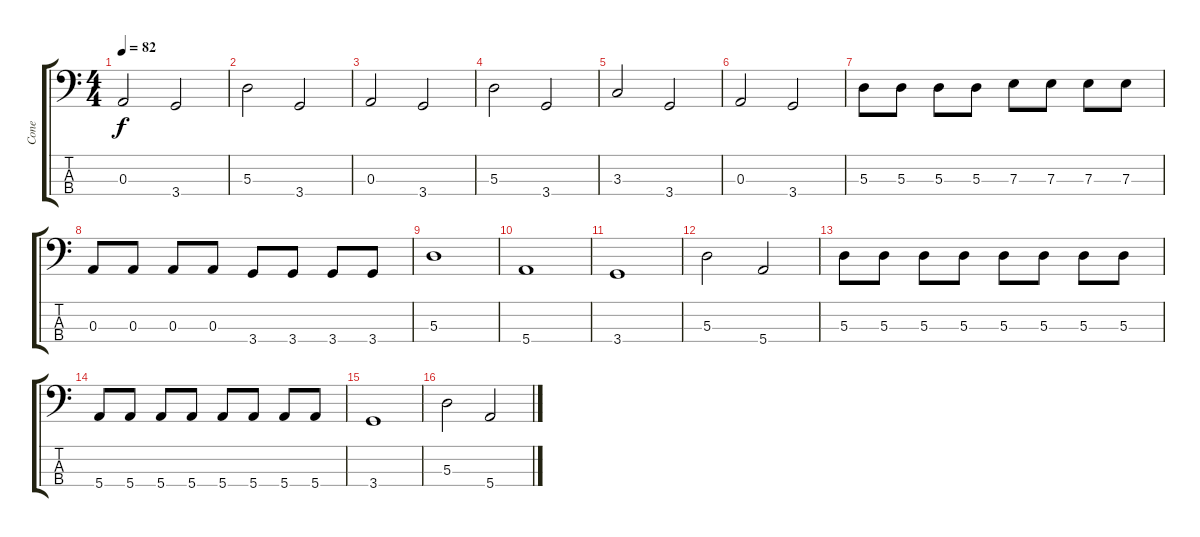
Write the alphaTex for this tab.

\track ("Cone" "Cone") {instrument electricbassfinger}
\staff {score tabs}
\tuning (G2 D2 A1 E1) {hide}
\ts (4 4)
\tempo 82
\clef f4
\ks c
0.3.2{dy f} 3.4.2 |
5.3.2 3.4.2 |
0.3.2 3.4.2 |
5.3.2 3.4.2 |
3.3.2 3.4.2 |
0.3.2 3.4.2 |
5.3.8 5.3.8 5.3.8 5.3.8 7.3.8 7.3.8 7.3.8 7.3.8 |
0.3.8 0.3.8 0.3.8 0.3.8 3.4.8 3.4.8 3.4.8 3.4.8 |
5.3.1 |
5.4.1 |
3.4.1 |
5.3.2 5.4.2 |
5.3.8 5.3.8 5.3.8 5.3.8 5.3.8 5.3.8 5.3.8 5.3.8 |
5.4.8 5.4.8 5.4.8 5.4.8 5.4.8 5.4.8 5.4.8 5.4.8 |
3.4.1 |
5.3.2 5.4.2
